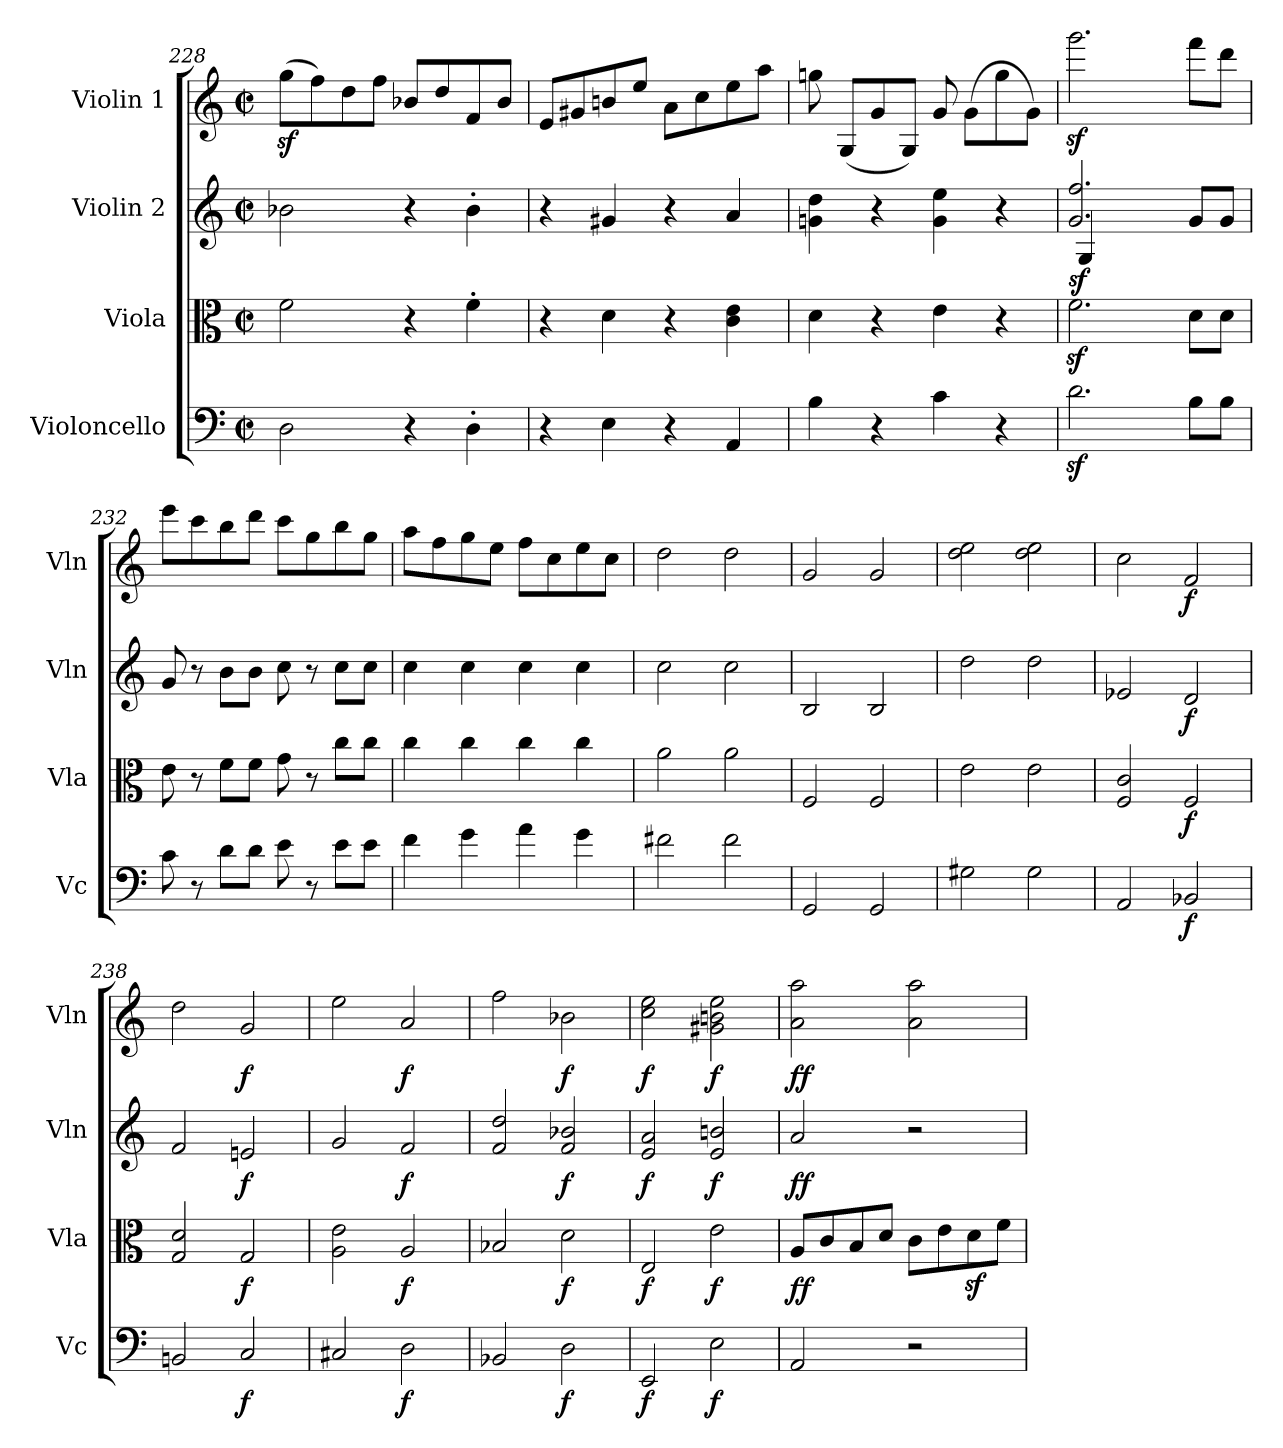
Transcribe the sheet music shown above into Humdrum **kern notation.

**kern	**dynam	**kern	**dynam	**kern	**dynam	**kern	**dynam
*part4	*part4	*part3	*part3	*part2	*part2	*part1	*part1
*staff4	*staff4	*staff3	*staff3	*staff2	*staff2	*staff1	*staff1
*I"Violoncello	*	*I"Viola	*	*I"Violin 2	*	*I"Violin 1	*
*I'Vc	*	*I'Vla	*	*I'Vln	*	*I'Vln	*
!!LO:LB:g=z
*clefF4	*	*clefC3	*	*clefG2	*	*clefG2	*
*k[]	*	*k[]	*	*k[]	*	*k[]	*
*M2/2	*	*M2/2	*	*M2/2	*	*M2/2	*
*met(c|)	*	*met(c|)	*	*met(c|)	*	*met(c|)	*
=228	=228	=228	=228	=228	=228	=228	=228
2D\	.	2f\	.	2b-X\	.	(8ggz<\L	.
.	.	.	.	.	.	8ff\)	.
.	.	.	.	.	.	8dd\	.
.	.	.	.	.	.	8ff\J	.
4r	.	4r	.	4r	.	8b-X/L	.
.	.	.	.	.	.	8dd/	.
4D'\	.	4f'\	.	4b-'\	.	8f/	.
.	.	.	.	.	.	8b-/J	.
=229	=229	=229	=229	=229	=229	=229	=229
4r	.	4r	.	4r	.	8e/L	.
.	.	.	.	.	.	8g#X/	.
4E\	.	4d\	.	4g#X/	.	8bn/	.
.	.	.	.	.	.	8ee/J	.
4r	.	4r	.	4r	.	8a\L	.
.	.	.	.	.	.	8cc\	.
4AA/	.	4c\ 4e\	.	4a/	.	8ee\	.
.	.	.	.	.	.	8aa\J	.
!!LO:LB:g=z
=230	=230	=230	=230	=230	=230	=230	=230
4B\	.	4d\	.	4gn\ 4dd\	.	8ggn\	.
.	.	.	.	.	.	(8G/L	.
4r	.	4r	.	4r	.	8g/	.
.	.	.	.	.	.	8G/J)	.
4c\	.	4e\	.	4g\ 4ee\	.	8g/	.
.	.	.	.	.	.	(8g\L	.
4r	.	4r	.	4r	.	8gg\	.
.	.	.	.	.	.	8g\J)	.
=231	=231	=231	=231	=231	=231	=231	=231
*	*	*	*	*^	*	*	*
!	!	!	!	!	!	!LO:DY:b	!	!
2.dz<\	.	2.fz<\	.	2.g/ 2.ff/	4G/	sf	2.gggz<\	.
.	.	.	.	.	2.ryy	.	.	.
8B\L	.	8d\L	.	8g/L	.	.	8fff\L	.
8B\J	.	8d\J	.	8g/J	.	.	8ddd\J	.
*	*	*	*	*v	*v	*	*	*
=232	=232	=232	=232	=232	=232	=232	=232
8c\	.	8e\	.	8g/	.	8eee\L	.
8r	.	8r	.	8r	.	8ccc\	.
8d\L	.	8f\L	.	8b\L	.	8bb\	.
8d\J	.	8f\J	.	8b\J	.	8ddd\J	.
8e\	.	8g\	.	8cc\	.	8ccc\L	.
8r	.	8r	.	8r	.	8gg\	.
8e\L	.	8cc\L	.	8cc\L	.	8bb\	.
8e\J	.	8cc\J	.	8cc\J	.	8gg\J	.
=233	=233	=233	=233	=233	=233	=233	=233
4f\	.	4cc\	.	4cc\	.	8aa\L	.
.	.	.	.	.	.	8ff\	.
4g\	.	4cc\	.	4cc\	.	8gg\	.
.	.	.	.	.	.	8ee\J	.
4a\	.	4cc\	.	4cc\	.	8ff\L	.
.	.	.	.	.	.	8cc\	.
4g\	.	4cc\	.	4cc\	.	8ee\	.
.	.	.	.	.	.	8cc\J	.
=234	=234	=234	=234	=234	=234	=234	=234
2f#X\	.	2a\	.	2cc\	.	2dd\	.
2f#\	.	2a\	.	2cc\	.	2dd\	.
=235	=235	=235	=235	=235	=235	=235	=235
2GG/	.	2F/	.	2B/	.	2g/	.
2GG/	.	2F/	.	2B/	.	2g/	.
=236	=236	=236	=236	=236	=236	=236	=236
2G#X\	.	2e\	.	2dd\	.	2dd\ 2ee\	.
2G#\	.	2e\	.	2dd\	.	2dd\ 2ee\	.
=237	=237	=237	=237	=237	=237	=237	=237
2AA/	.	2F/ 2c/	.	2e-X/	.	2cc\	.
!	!LO:DY:b	!	!LO:DY:b	!	!LO:DY:b	!	!LO:DY:b
2BB-X/	f	2F/	f	2d/	f	2f/	f
=238	=238	=238	=238	=238	=238	=238	=238
2BBn/	.	2G/ 2d/	.	2f/	.	2dd\	.
!	!LO:DY:b	!	!LO:DY:b	!	!LO:DY:b	!	!LO:DY:b
2C/	f	2G/	f	2en/	f	2g/	f
=239	=239	=239	=239	=239	=239	=239	=239
2C#X/	.	2A\ 2e\	.	2g/	.	2ee\	.
!	!LO:DY:b	!	!LO:DY:b	!	!LO:DY:b	!	!LO:DY:b
2D\	f	2A/	f	2f/	f	2a/	f
=240	=240	=240	=240	=240	=240	=240	=240
2BB-X/	.	2B-X/	.	2f/ 2dd/	.	2ff\	.
!	!LO:DY:b	!	!LO:DY:b	!	!LO:DY:b	!	!LO:DY:b
2D\	f	2d\	f	2f/ 2b-X/	f	2b-X\	f
=241	=241	=241	=241	=241	=241	=241	=241
!	!LO:DY:b	!	!LO:DY:b	!	!LO:DY:b	!	!LO:DY:b
2EE/	f	2E/	f	2e/ 2a/	f	2cc\ 2ee\	f
!	!LO:DY:b	!	!LO:DY:b	!	!LO:DY:b	!	!LO:DY:b
2E\	f	2e\	f	2e/ 2bn/	f	2g#X\ 2bn\ 2ee\	f
!!LO:LB:g=z
=242	=242	=242	=242	=242	=242	=242	=242
!	!	!	!LO:DY:b	!	!LO:DY:b	!	!LO:DY:b
2AA/	.	8A/L	ff	2a/	ff	2a\ 2aa\	ff
.	.	8c/	.	.	.	.	.
.	.	8B/	.	.	.	.	.
.	.	8d/J	.	.	.	.	.
2r	.	8c\L	.	2r	.	2a\ 2aa\	.
.	.	8e\	.	.	.	.	.
.	.	8dz<\	.	.	.	.	.
.	.	8f\J	.	.	.	.	.
=	=	=	=	=	=	=	=
*-	*-	*-	*-	*-	*-	*-	*-
